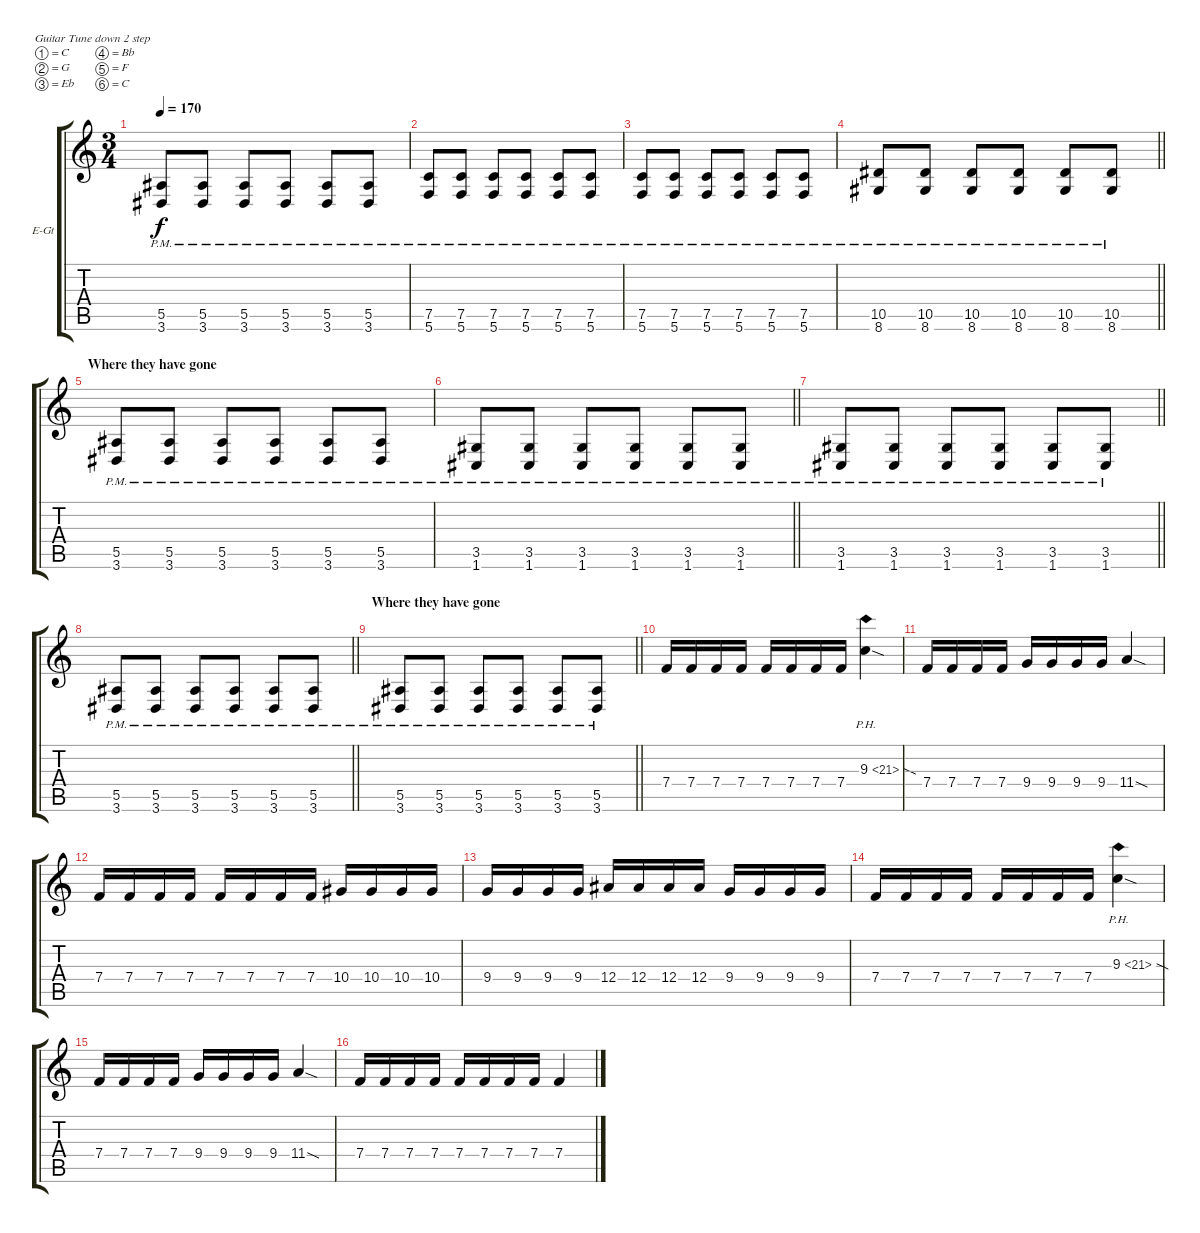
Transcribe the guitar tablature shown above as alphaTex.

\bracketExtendMode groupsimilarinstruments
\firstSystemTrackNameOrientation horizontal
\otherSystemsTrackNameOrientation horizontal
\track ("Guitar2 Dist (Marcel)" "E-Gt") {mute instrument overdrivenguitar}
\staff {score tabs}
\tuning (C4 G3 Eb3 Bb2 F2 C2)
\ts (3 4)
\tempo 170
\clef g2
\ks c
(5.5{pm} 3.6{pm}).8{dy f} (5.5{pm} 3.6{pm}).8 (5.5{pm} 3.6{pm}).8 (5.5{pm} 3.6{pm}).8 (5.5{pm} 3.6{pm}).8 (5.5{pm} 3.6{pm}).8 |
(7.5{pm} 5.6{pm}).8 (7.5{pm} 5.6{pm}).8 (7.5{pm} 5.6{pm}).8 (7.5{pm} 5.6{pm}).8 (7.5{pm} 5.6{pm}).8 (7.5{pm} 5.6{pm}).8 |
(7.5{pm} 5.6{pm}).8 (7.5{pm} 5.6{pm}).8 (7.5{pm} 5.6{pm}).8 (7.5{pm} 5.6{pm}).8 (7.5{pm} 5.6{pm}).8 (7.5{pm} 5.6{pm}).8 |
\barLineRight lightlight
(10.5{pm} 8.6{pm}).8 (10.5{pm} 8.6{pm}).8 (10.5{pm} 8.6{pm}).8 (10.5{pm} 8.6{pm}).8 (10.5{pm} 8.6{pm}).8 (10.5{pm} 8.6{pm}).8 |
\section ("" "Where they have gone")
(5.5{pm} 3.6{pm}).8 (5.5{pm} 3.6{pm}).8 (5.5{pm} 3.6{pm}).8 (5.5{pm} 3.6{pm}).8 (5.5{pm} 3.6{pm}).8 (5.5{pm} 3.6{pm}).8 |
\barLineRight lightlight
(3.5{pm} 1.6{pm}).8 (3.5{pm} 1.6{pm}).8 (3.5{pm} 1.6{pm}).8 (3.5{pm} 1.6{pm}).8 (3.5{pm} 1.6{pm}).8 (3.5{pm} 1.6{pm}).8 |
\barLineRight lightlight
(3.5{pm} 1.6{pm}).8 (3.5{pm} 1.6{pm}).8 (3.5{pm} 1.6{pm}).8 (3.5{pm} 1.6{pm}).8 (3.5{pm} 1.6{pm}).8 (3.5{pm} 1.6{pm}).8 |
\barLineRight lightlight
(5.5{pm} 3.6{pm}).8 (5.5{pm} 3.6{pm}).8 (5.5{pm} 3.6{pm}).8 (5.5{pm} 3.6{pm}).8 (5.5{pm} 3.6{pm}).8 (5.5{pm} 3.6{pm}).8 |
\section ("" "Where they have gone")
\barLineRight lightlight
(5.5{pm} 3.6{pm}).8 (5.5{pm} 3.6{pm}).8 (5.5{pm} 3.6{pm}).8 (5.5{pm} 3.6{pm}).8 (5.5{pm} 3.6{pm}).8 (5.5{pm} 3.6{pm}).8 |
7.4.16 7.4.16 7.4.16 7.4.16 7.4.16 7.4.16 7.4.16 7.4.16 9.3{ph 12 sod}.4 |
7.4.16 7.4.16 7.4.16 7.4.16 9.4.16 9.4.16 9.4.16 9.4.16 11.4{sod}.4 |
7.4.16 7.4.16 7.4.16 7.4.16 7.4.16 7.4.16 7.4.16 7.4.16 10.4.16 10.4.16 10.4.16 10.4.16 |
9.4.16 9.4.16 9.4.16 9.4.16 12.4.16 12.4.16 12.4.16 12.4.16 9.4.16 9.4.16 9.4.16 9.4.16 |
7.4.16 7.4.16 7.4.16 7.4.16 7.4.16 7.4.16 7.4.16 7.4.16 9.3{ph 12 sod}.4 |
7.4.16 7.4.16 7.4.16 7.4.16 9.4.16 9.4.16 9.4.16 9.4.16 11.4{sod}.4 |
7.4.16 7.4.16 7.4.16 7.4.16 7.4.16 7.4.16 7.4.16 7.4.16 7.4.4
